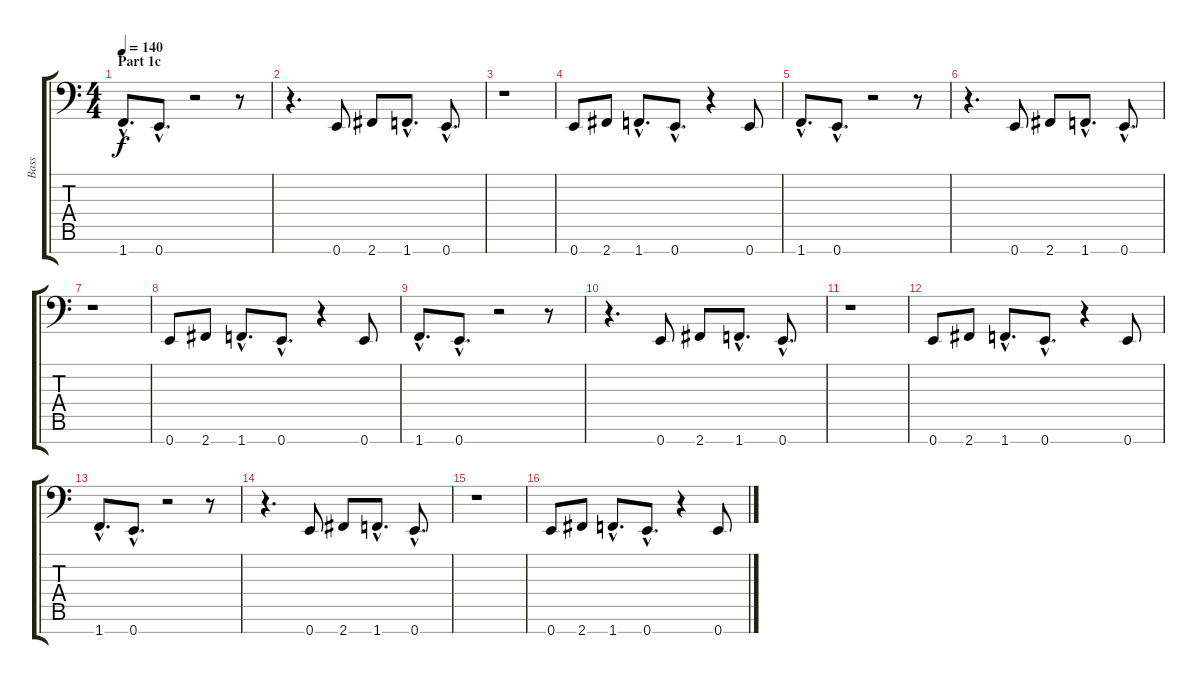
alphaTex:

\track ("Bass" "Bass") {instrument electricbasspick}
\staff {score tabs}
\tuning (B3 G3 D3 A2 E2 B1 E1) {hide}
\ts (4 4)
\section ("" "Part 1c")
\tempo 140
\clef f4
\ks c
1.7{hac}.8{d dy f} 0.7{hac}.8{d} r.2 r.8 |
r.4{d} 0.7.8 2.7.8 1.7{hac}.8{d} 0.7{hac}.8{d} |
r.1 |
0.7.8 2.7.8 1.7{hac}.8{d} 0.7{hac}.8{d} r.4 0.7.8 |
1.7{hac}.8{d} 0.7{hac}.8{d} r.2 r.8 |
r.4{d} 0.7.8 2.7.8 1.7{hac}.8{d} 0.7{hac}.8{d} |
r.1 |
0.7.8 2.7.8 1.7{hac}.8{d} 0.7{hac}.8{d} r.4 0.7.8 |
1.7{hac}.8{d} 0.7{hac}.8{d} r.2 r.8 |
r.4{d} 0.7.8 2.7.8 1.7{hac}.8{d} 0.7{hac}.8{d} |
r.1 |
0.7.8 2.7.8 1.7{hac}.8{d} 0.7{hac}.8{d} r.4 0.7.8 |
1.7{hac}.8{d} 0.7{hac}.8{d} r.2 r.8 |
r.4{d} 0.7.8 2.7.8 1.7{hac}.8{d} 0.7{hac}.8{d} |
r.1 |
0.7.8 2.7.8 1.7{hac}.8{d} 0.7{hac}.8{d} r.4 0.7.8
